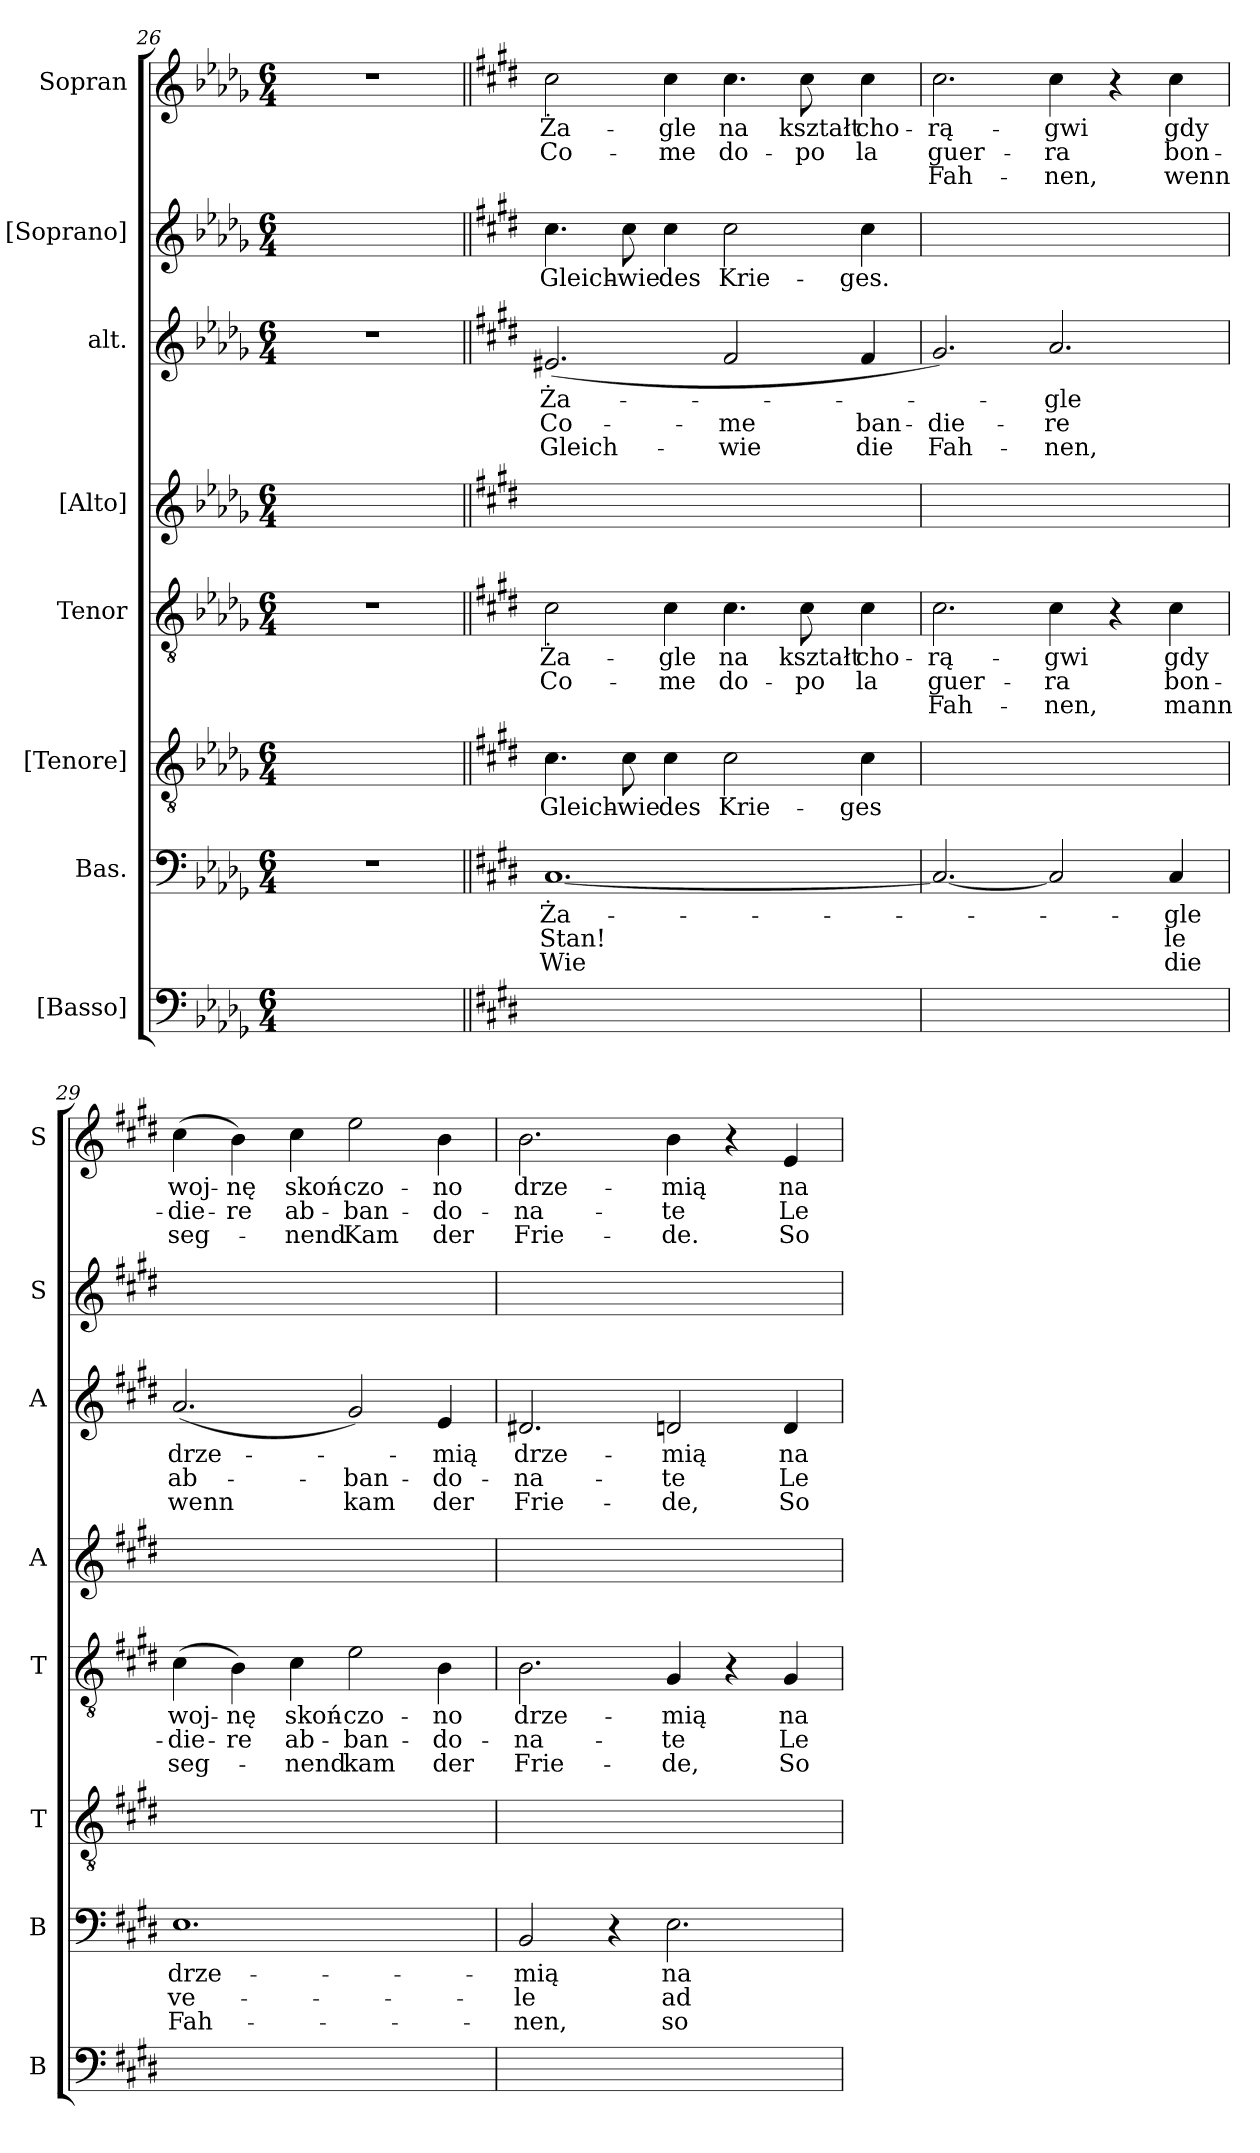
**kern	**kern	**text	**text	**text	**kern	**text	**kern	**text	**text	**text	**kern	**kern	**text	**text	**text	**kern	**text	**kern	**text	**text	**text
*part8	*part7	*part7	*part7	*part7	*part6	*part6	*part5	*part5	*part5	*part5	*part4	*part3	*part3	*part3	*part3	*part2	*part2	*part1	*part1	*part1	*part1
*staff8	*staff7	*staff7	*staff7	*staff7	*staff6	*staff6	*staff5	*staff5	*staff5	*staff5	*staff4	*staff3	*staff3	*staff3	*staff3	*staff2	*staff2	*staff1	*staff1	*staff1	*staff1
*I"[Basso]	*I"Bas.	*	*	*	*I"[Tenore]	*	*I"Tenor	*	*	*	*I"[Alto]	*I"alt.	*	*	*	*I"[Soprano]	*	*I"Sopran	*	*	*
*I'B	*I'B	*	*	*	*I'T	*	*I'T	*	*	*	*I'A	*I'A	*	*	*	*I'S	*	*I'S	*	*	*
*clefF4	*clefF4	*	*	*	*clefGv2	*	*clefGv2	*	*	*	*clefG2	*clefG2	*	*	*	*clefG2	*	*clefG2	*	*	*
*k[b-e-a-d-g-]	*k[b-e-a-d-g-]	*	*	*	*k[b-e-a-d-g-]	*	*k[b-e-a-d-g-]	*	*	*	*k[b-e-a-d-g-]	*k[b-e-a-d-g-]	*	*	*	*k[b-e-a-d-g-]	*	*k[b-e-a-d-g-]	*	*	*
*D-:	*D-:	*	*	*	*D-:	*	*D-:	*	*	*	*D-:	*D-:	*	*	*	*D-:	*	*D-:	*	*	*
*M6/4	*M6/4	*	*	*	*M6/4	*	*M6/4	*	*	*	*M6/4	*M6/4	*	*	*	*M6/4	*	*M6/4	*	*	*
=26	=26	=26	=26	=26	=26	=26	=26	=26	=26	=26	=26	=26	=26	=26	=26	=26	=26	=26	=26	=26	=26
1.ryy	1.r	.	.	.	1.ryy	.	1.r	.	.	.	1.ryy	1.r	.	.	.	1.ryy	.	1.r	.	.	.
=27||	=27||	=27||	=27||	=27||	=27||	=27||	=27||	=27||	=27||	=27||	=27||	=27||	=27||	=27||	=27||	=27||	=27||	=27||	=27||	=27||	=27||
*k[f#c#g#d#]	*k[f#c#g#d#]	*	*	*	*k[f#c#g#d#]	*	*k[f#c#g#d#]	*	*	*	*k[f#c#g#d#]	*k[f#c#g#d#]	*	*	*	*k[f#c#g#d#]	*	*k[f#c#g#d#]	*	*	*
!	!	!	!LO:LY:color=blue	!	!	!	!	!	!LO:LY:color=blue	!	!	!	!	!	!	!	!	!	!	!	!
1.ryy	[<1.C#	Ża-	Stan!	Wie	4.c#\	Gleich-	2c#\	Ża-	Co-	.	1.ryy	(<2.e#X/	Ża-	Co-	Gleich-	4.cc#\	Gleich-	2cc#\	Ża-	Co-	.
.	.	.	.	.	8c#\	-wie	.	.	.	.	.	.	.	.	.	8cc#\	-wie	.	.	.	.
!	!	!	!	!	!	!	!	!	!LO:LY:color=blue	!	!	!	!	!	!	!	!	!	!	!	!
.	.	.	.	.	4c#\	des	4c#\	-gle	-me	.	.	.	.	.	.	4cc#\	des	4cc#\	-gle	-me	.
!	!	!	!	!	!	!	!	!	!LO:LY:color=blue	!	!	!	!	!	!	!	!	!	!	!	!
.	.	.	.	.	2c#\	Krie-	4.c#\	na	do-	.	.	2f#i/	.	-me	-wie	2cc#\	Krie-	4.cc#\	na	do-	.
!	!	!	!	!	!	!	!	!	!LO:LY:color=blue	!	!	!	!	!	!	!	!	!	!	!	!
.	.	.	.	.	.	.	8c#\	kształt	-po	.	.	.	.	.	.	.	.	8cc#\	kształt	-po	.
!	!	!	!	!	!	!	!	!	!LO:LY:color=blue	!	!	!	!	!	!	!	!	!	!	!	!
.	.	.	.	.	4c#\	-ges	4c#\	cho-	la	.	.	4f#i/	.	ban-	die	4cc#\	-ges.	4cc#\	cho-	la	.
=28	=28	=28	=28	=28	=28	=28	=28	=28	=28	=28	=28	=28	=28	=28	=28	=28	=28	=28	=28	=28	=28
!	!	!	!	!	!	!	!	!	!LO:LY:color=blue	!	!	!	!	!	!	!	!	!	!	!	!
1.ryy	2.C#/_	.	.	.	1.ryy	.	2.c#\	-rą-	guer-	Fah-	1.ryy	2.g#/)	.	-die-	Fah-	1.ryy	.	2.cc#\	-rą-	guer-	Fah-
!	!	!	!	!	!	!	!	!	!LO:LY:color=blue	!	!	!	!	!	!	!	!	!	!	!	!
.	2C#/]	.	.	.	.	.	4c#\	-gwi	-ra	-nen,	.	2.a/	-gle	-re	-nen,	.	.	4cc#\	-gwi	-ra	-nen,
.	.	.	.	.	.	.	4r	.	.	.	.	.	.	.	.	.	.	4r	.	.	.
!	!	!	!LO:LY:color=blue	!	!	!	!	!	!LO:LY:color=blue	!	!	!	!	!	!	!	!	!	!	!	!
.	4C#/	-gle	le	die	.	.	4c#\	gdy	bon-	mann	.	.	.	.	.	.	.	4cc#\	gdy	bon-	wenn
=29	=29	=29	=29	=29	=29	=29	=29	=29	=29	=29	=29	=29	=29	=29	=29	=29	=29	=29	=29	=29	=29
!	!	!	!LO:LY:color=blue	!	!	!	!	!	!LO:LY:color=blue	!	!	!	!	!	!	!	!	!	!	!	!
1.ryy	1.E	drze-	ve-	Fah-	1.ryy	.	(>4c#\	woj-	-die-	seg-	1.ryy	(<2.a/	drze-	ab-	wenn	1.ryy	.	(>4cc#\	woj-	-die-	seg-
!	!	!	!	!	!	!	!	!	!LO:LY:color=blue	!	!	!	!	!	!	!	!	!	!	!	!
.	.	.	.	.	.	.	4B\)	-nę	-re	.	.	.	.	.	.	.	.	4b\)	-nę	-re	.
!	!	!	!	!	!	!	!	!	!LO:LY:color=blue	!	!	!	!	!	!	!	!	!	!	!	!
.	.	.	.	.	.	.	4c#\	skoń-	ab-	-nend	.	.	.	.	.	.	.	4cc#\	skoń-	ab-	-nend
!	!	!	!	!	!	!	!	!	!LO:LY:color=blue	!	!	!	!	!	!	!	!	!	!	!	!
.	.	.	.	.	.	.	2e\	-czo-	-ban-	kam	.	2g#/)	.	-ban-	kam	.	.	2ee\	-czo-	-ban-	Kam
!	!	!	!	!	!	!	!	!	!LO:LY:color=blue	!	!	!	!	!	!	!	!	!	!	!	!
.	.	.	.	.	.	.	4B\	-no	-do-	der	.	4e/	-mią	-do-	der	.	.	4b\	-no	-do-	der
=30	=30	=30	=30	=30	=30	=30	=30	=30	=30	=30	=30	=30	=30	=30	=30	=30	=30	=30	=30	=30	=30
!	!	!	!LO:LY:color=blue	!	!	!	!	!	!LO:LY:color=blue	!	!	!	!	!	!	!	!	!	!	!	!
1.ryy	2BB/	-mią	-le	-nen,	1.ryy	.	2.B\	drze-	-na-	Frie-	1.ryy	2.d#X/	drze-	-na-	Frie-	1.ryy	.	2.b\	drze-	-na-	Frie-
.	4r	.	.	.	.	.	.	.	.	.	.	.	.	.	.	.	.	.	.	.	.
!	!	!	!LO:LY:color=blue	!	!	!	!	!	!LO:LY:color=blue	!	!	!	!	!	!	!	!	!	!	!	!
.	2.E\	na	ad	so	.	.	4G#/	-mią	-te	-de,	.	2dn/	-mią	-te	-de,	.	.	4b\	-mią	-te	-de.
.	.	.	.	.	.	.	4r	.	.	.	.	.	.	.	.	.	.	4r	.	.	.
!	!	!	!	!	!	!	!	!	!LO:LY:color=blue	!	!	!	!	!	!	!	!	!	!	!	!
.	.	.	.	.	.	.	4G#/	na	Le	So	.	4d/	na	Le	So	.	.	4e/	na	Le	So
=	=	=	=	=	=	=	=	=	=	=	=	=	=	=	=	=	=	=	=	=	=
*-	*-	*-	*-	*-	*-	*-	*-	*-	*-	*-	*-	*-	*-	*-	*-	*-	*-	*-	*-	*-	*-
